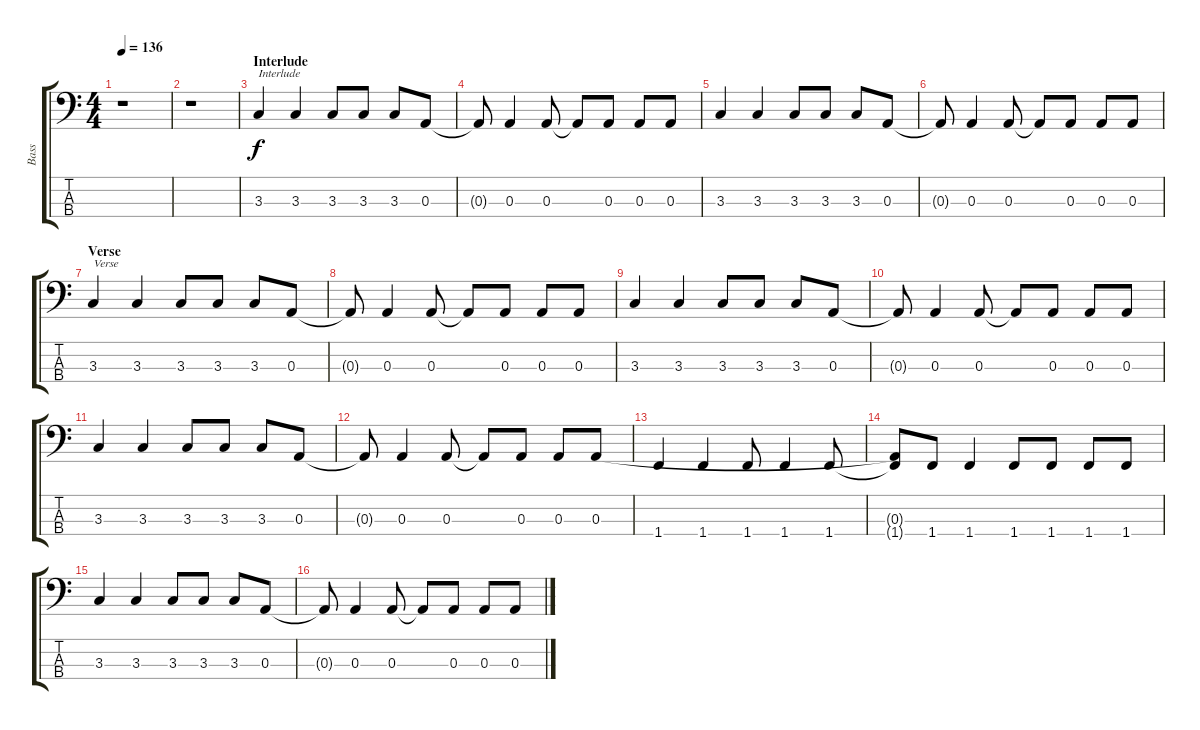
\track ("Bass" "Bass") {instrument electricbasspick}
\staff {score tabs}
\tuning (G2 D2 A1 E1) {hide}
\ts (4 4)
\tempo 136
\clef f4
\ks c
r.1{dy f} |
r.1 |
\section ("" "Interlude")
3.3.4{txt "Interlude"} 3.3.4 3.3.8 3.3.8 3.3.8 0.3.8 |
0.3{t}.8 0.3.4 0.3.8 0.3{t}.8 0.3.8 0.3.8 0.3.8 |
3.3.4 3.3.4 3.3.8 3.3.8 3.3.8 0.3.8 |
0.3{t}.8 0.3.4 0.3.8 0.3{t}.8 0.3.8 0.3.8 0.3.8 |
\section ("" "Verse")
3.3.4{txt "Verse"} 3.3.4 3.3.8 3.3.8 3.3.8 0.3.8 |
0.3{t}.8 0.3.4 0.3.8 0.3{t}.8 0.3.8 0.3.8 0.3.8 |
3.3.4 3.3.4 3.3.8 3.3.8 3.3.8 0.3.8 |
0.3{t}.8 0.3.4 0.3.8 0.3{t}.8 0.3.8 0.3.8 0.3.8 |
3.3.4 3.3.4 3.3.8 3.3.8 3.3.8 0.3.8 |
0.3{t}.8 0.3.4 0.3.8 0.3{t}.8 0.3.8 0.3.8 0.3.8 |
1.4.4 1.4.4 1.4.8 1.4.4 1.4.8 |
(0.3{t} 1.4{t}).8 1.4.8 1.4.4 1.4.8 1.4.8 1.4.8 1.4.8 |
3.3.4 3.3.4 3.3.8 3.3.8 3.3.8 0.3.8 |
0.3{t}.8 0.3.4 0.3.8 0.3{t}.8 0.3.8 0.3.8 0.3.8
